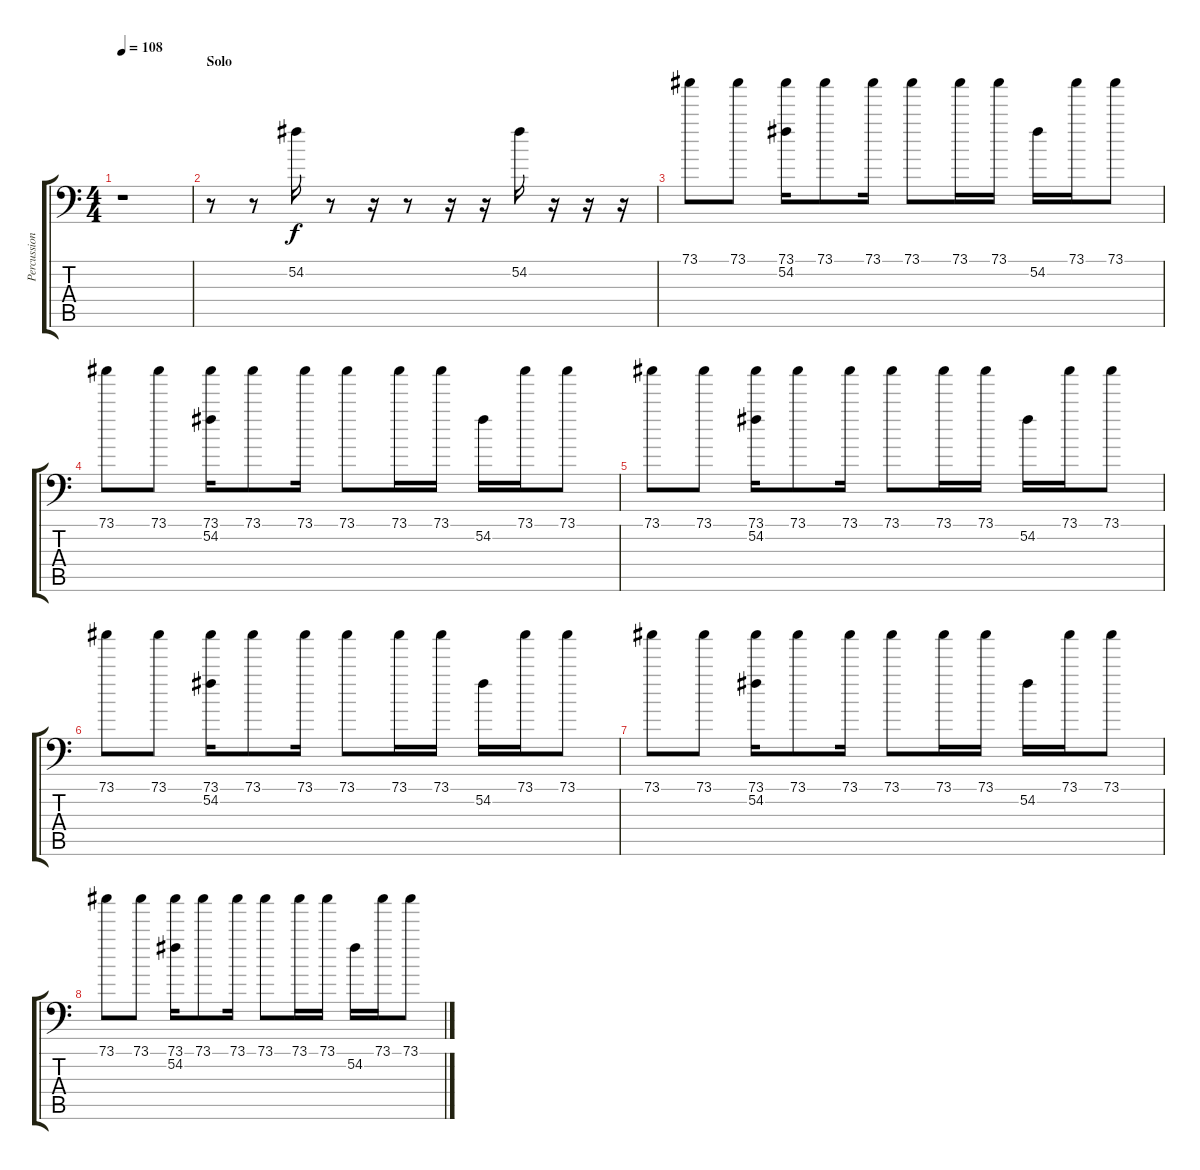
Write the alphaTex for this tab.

\track ("Percussion (Chad Smith)" "Percussion") {instrument acousticgrandpiano}
\staff {score tabs}
\tuning (C-1 C-1 C-1 C-1 C-1 C-1) {hide}
\ts (4 4)
\tempo 108
\clef f4
\ks c
r.1{dy f} |
\section ("" "Solo")
r.8 r.8 54.2.16 r.8 r.16 r.8 r.16 r.16 54.2.16 r.16 r.16 r.16 |
73.1.8 73.1.8 (73.1 54.2).16 73.1.8 73.1.16 73.1.8 73.1.16 73.1.16 54.2.16 73.1.16 73.1.8 |
73.1.8 73.1.8 (73.1 54.2).16 73.1.8 73.1.16 73.1.8 73.1.16 73.1.16 54.2.16 73.1.16 73.1.8 |
73.1.8 73.1.8 (73.1 54.2).16 73.1.8 73.1.16 73.1.8 73.1.16 73.1.16 54.2.16 73.1.16 73.1.8 |
73.1.8 73.1.8 (73.1 54.2).16 73.1.8 73.1.16 73.1.8 73.1.16 73.1.16 54.2.16 73.1.16 73.1.8 |
73.1.8 73.1.8 (73.1 54.2).16 73.1.8 73.1.16 73.1.8 73.1.16 73.1.16 54.2.16 73.1.16 73.1.8 |
73.1.8 73.1.8 (73.1 54.2).16 73.1.8 73.1.16 73.1.8 73.1.16 73.1.16 54.2.16 73.1.16 73.1.8
